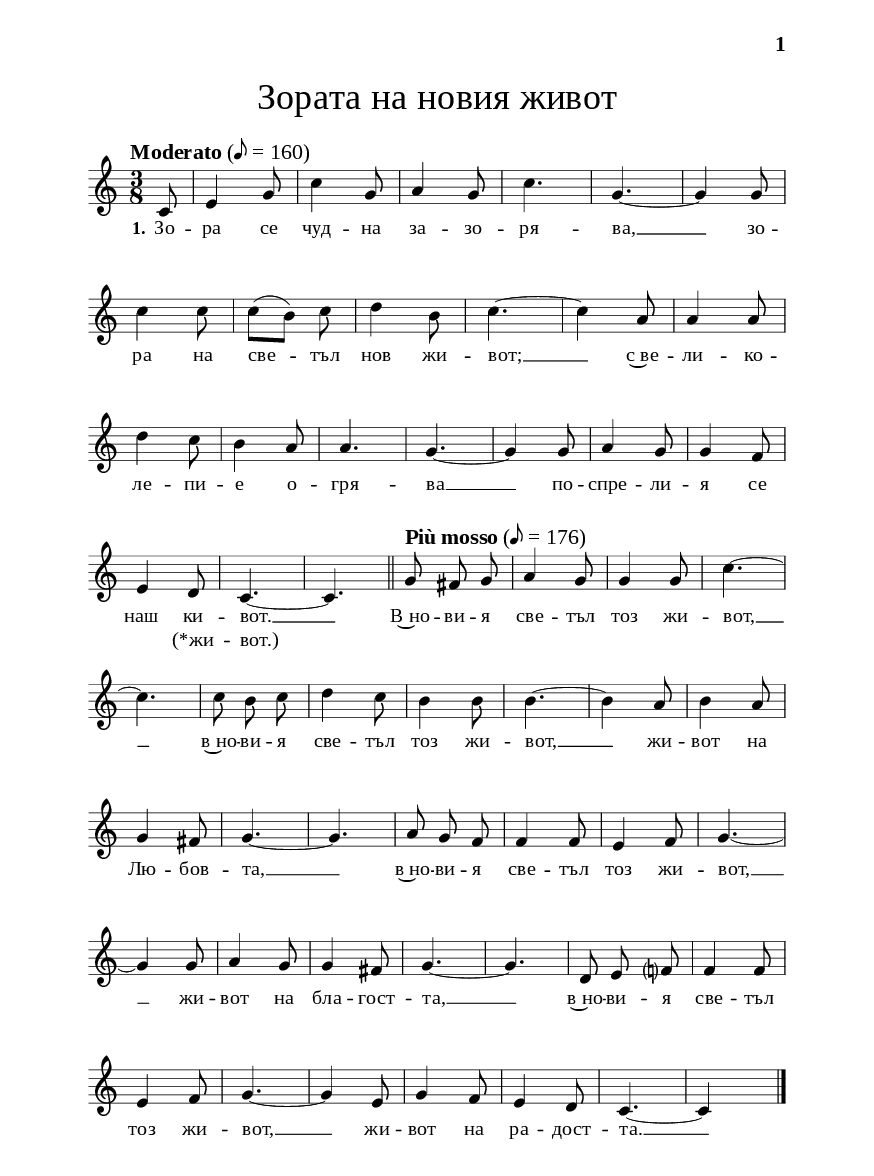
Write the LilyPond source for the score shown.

\version "2.24.4"

% include paper part and global functions
\include "include/globals.ily"

\bookpart {
  \label #'ref016
  \tocItem \markup "Зората на новия живот"
  \include "include/bookpart-paper.ily"
  \score {
    \include "include/score-layout.ily"

   \new Voice \absolute  {
      \clef treble
      \key c \major
      \time 3/8
      \tempoFunc "Moderato" 8 "160"
      \partial 8
      \autoBeamOff
      c'8 |e'4 g'8|c''4 g'8 |a'4 g'8 |c''4.| g'4. ~ |  g'4 g'8 |\break
      c''4 c''8| \once \autoBeamOn c''8 ([  b'8  ])  \noBeam  c''8 |d''4 b'8  |c''4. ~ | c''4  a'8| a'4 a'8| \break
      d''4  c''8| b'4 a'8| a'4. | g'4. ~ | g'4  g'8 | a'4 g'8 | g'4 f'8 | \break
      e'4 d'8| c'4. ~ | c'4.  | \bar "||"
      \tempoFunc "Più mosso" 8 "176"
      g'8  fis'8 g'8 | a'4 g'8 | g'4 g'8 | c''4. ~ | \break
      c''4.  | c''8 b'8 c''8| d''4 c''8 | b'4  b'8 | b'4. ~ | b'4   a'8| b'4 a'8 | \break
      g'4 fis'8 | g'4. ~ | g'4.  | a'8 g'8 f'8 | f'4 f'8 | e'4 f'8 | g'4. ~ | \break
      g'4  g'8 | a'4 g'8 | g'4 fis'8 | g'4. ~ | g'4. | d'8 e'8 f'?8| f'4 f'8 | \break
      e'4 f'8 | g'4. ~ |g'4  e'8 | g'4 f'8 | e'4 d'8 | c'4. ~ | c' 4 s8 | \bar "|."
    }

    \addlyrics {
      \set stanza = "1." Зо -- ра се чуд -- на за -- зо -- ря -- ва, __ зо --
      ра на све -- тъл нов жи -- вот; __ с~ве -- ли -- ко --
      ле -- пи -- е о -- гря -- ва __  по -- спре -- ли -- я се
      наш ки -- вот. __  В~но -- ви -- я све -- тъл тоз жи -- вот, __
      в~но -- ви -- я све -- тъл тоз жи -- вот, __  жи -- вот на
      Лю -- бов -- та, __   в~но -- ви -- я све -- тъл тоз жи -- вот, __
      жи -- вот на бла -- гост -- та, __  в~но -- ви -- я све -- тъл
      тоз жи -- вот, __  жи -- вот на ра -- дост -- та. __
    }
    \addlyrics {
      \repeat unfold 32 { \skip 2 } (*жи -- вот.)
    }

    \header {
      title = \titleFunc #'ref_desc_1 "Зората на новия живот" "Zorata na Novija život"
    }

    \midi{}
  } % score

  \pageBreak

  \markup \abs-fontsize #11 {
    \hspace #25
    \override #`(baseline-skip . ,bgCoupletBaselineSkip) % affects space between column lines
    \column {
      \line { 2. И птички въздуха изпълнят }
      \line {   "   " с възторг и сладки песни в хор, }
      \line {   "   " хармонията да допълнят }
      \line {   "   " в големия небесен двор.}

      \line { " " }
      \line { "   " \italic {Припев: } }
      \line {  "   " В новия светъл тоз живот, (2) }
      \line { "   " живот на Любовта, }
      \line {  "   " в новия светъл тоз живот,}
      \line { "   " живот на благостта, }
      \line { "   "  в новия светъл тоз живот,}
      \line {  "   " живот на радостта.}
      \line { " " }

      \line { 3. Трепти зората лекокрила  }
      \line {   "   " и буди нашите души; }
      \line {   "   " като любяща майка мила}
      \line {   "   " подканва всекиго: „Стани!“.}

      \line { " " }
      \line { "   " \italic {Припев ...} }
      \line { " " }

      \line { 4. Лъчи от  любовта ни вливат }
      \line {   "   " в гърдите жива топлина, }
      \line {   "   " със сладка вяра ни повдигат }
      \line {   "   " във крепост и виделина. }

      \line { " " }
      \line { "   " \italic {Припев ...} }
      \line { " " }

      \line { 5.  О, тез лъчи от Бога идат, }
      \line {   "   " те пълнят нашите сърца }
      \line {   "   " и шепнат сладко как Той вика: }
      \line {   "   " „Елате, Mоите деца!“. }
      \line { " " }
      \line { "   " \italic {Припев ...} }
      \line { " " }
    }
  } % markup

} % bookpart
